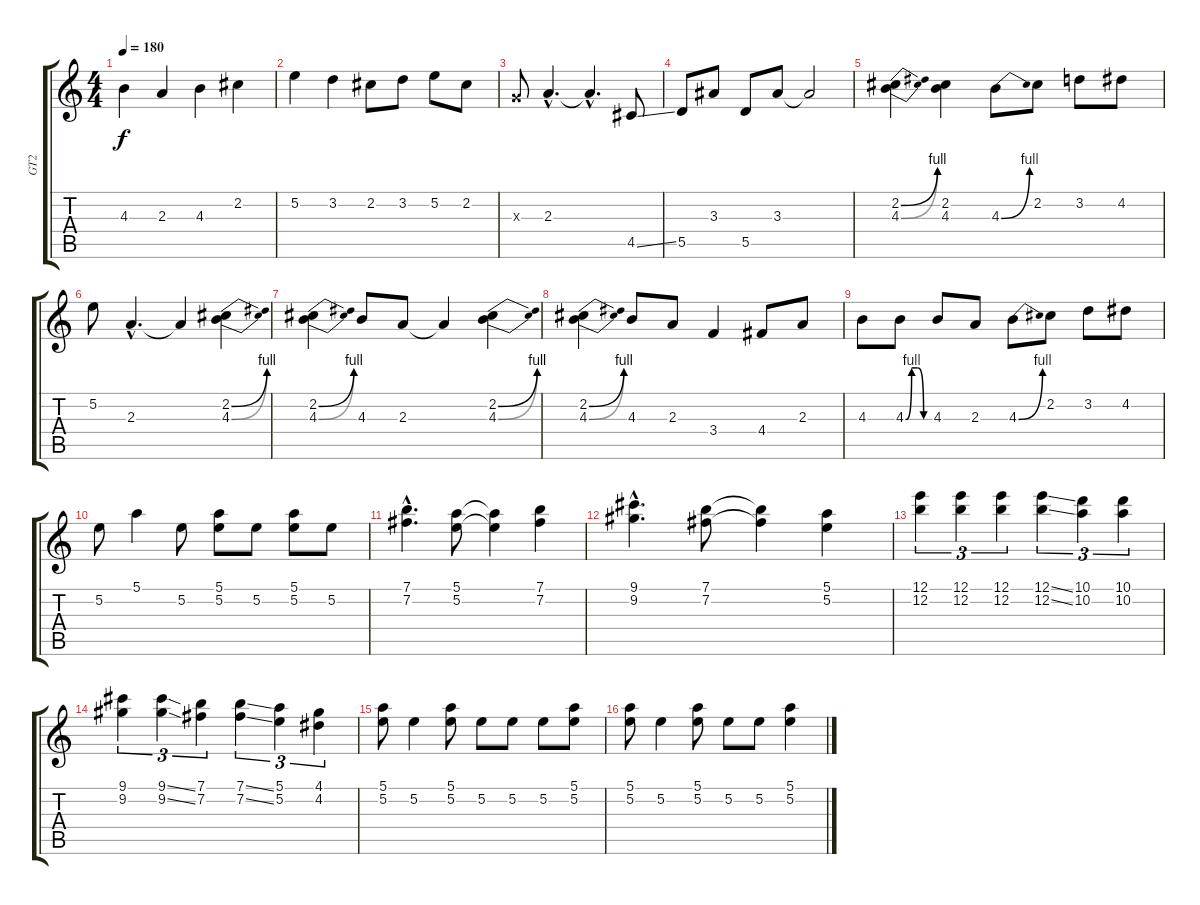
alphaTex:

\track ("GT2" "GT2") {instrument overdrivenguitar}
\staff {score tabs}
\tuning (E4 B3 G3 D3 A2 E2) {hide}
\ts (4 4)
\tempo 180
\clef g2
\ks c
4.3.4{dy f} 2.3.4 4.3.4 2.2.4 |
5.2.4 3.2.4 2.2.8 3.2.8 5.2.8 2.2.8 |
0.3{x}.8 2.3{hac}.4{d} 2.3{hac t}.4{d} 4.5{ss}.8 |
5.5.8 3.3.8 5.5.8 3.3.8 3.3{t}.2 |
(2.2{be (bend 0 0 60 4)} 4.3{be (bend 0 0 60 4)}).4 (2.2 4.3).4 4.3{be (bend 0 0 60 4)}.8 2.2.8 3.2.8 4.2.8 |
5.2.8 2.3{hac}.4{d} 2.3{t}.4 (2.2{be (bend 0 0 60 4)} 4.3{be (bend 0 0 60 4)}).4 |
(2.2{be (bend 0 0 60 4)} 4.3{be (bend 0 0 60 4)}).4 4.3.8 2.3.8 2.3{t}.4 (2.2{be (bend 0 0 60 4)} 4.3{be (bend 0 0 60 4)}).4 |
(2.2{be (bend 0 0 60 4)} 4.3{be (bend 0 0 60 4)}).4 4.3.8 2.3.8 3.4.4 4.4.8 2.3.8 |
4.3.8 4.3{be (custom 0 0 15 4 30 4 45 0 60 0)}.8 4.3.8 2.3.8 4.3{be (bend 0 0 60 4)}.8 2.2.8 3.2.8 4.2.8 |
5.2.8 5.1.4 5.2.8 (5.1 5.2).8 5.2.8 (5.1 5.2).8 5.2.8 |
(7.1{hac} 7.2{hac}).4{d} (5.1 5.2).8 (5.1{t} 5.2{t}).4 (7.1 7.2).4 |
(9.1{hac} 9.2{hac}).4{d} (7.1 7.2).8 (7.1{t} 7.2{t}).4 (5.1 5.2).4 |
(12.1 12.2).4{tu (3 2)} (12.1 12.2).4{tu (3 2)} (12.1 12.2).4{tu (3 2)} (12.1{ss} 12.2{ss}).4{tu (3 2)} (10.1 10.2).4{tu (3 2)} (10.1 10.2).4{tu (3 2)} |
(9.1 9.2).4{tu (3 2)} (9.1{ss} 9.2{ss}).4{tu (3 2)} (7.1 7.2).4{tu (3 2)} (7.1{ss} 7.2{ss}).4{tu (3 2)} (5.1 5.2).4{tu (3 2)} (4.1 4.2).4{tu (3 2)} |
(5.1 5.2).8 5.2.4 (5.1 5.2).8 5.2.8 5.2.8 5.2.8 (5.1 5.2).8 |
(5.1 5.2).8 5.2.4 (5.1 5.2).8 5.2.8 5.2.8 (5.1 5.2).4
